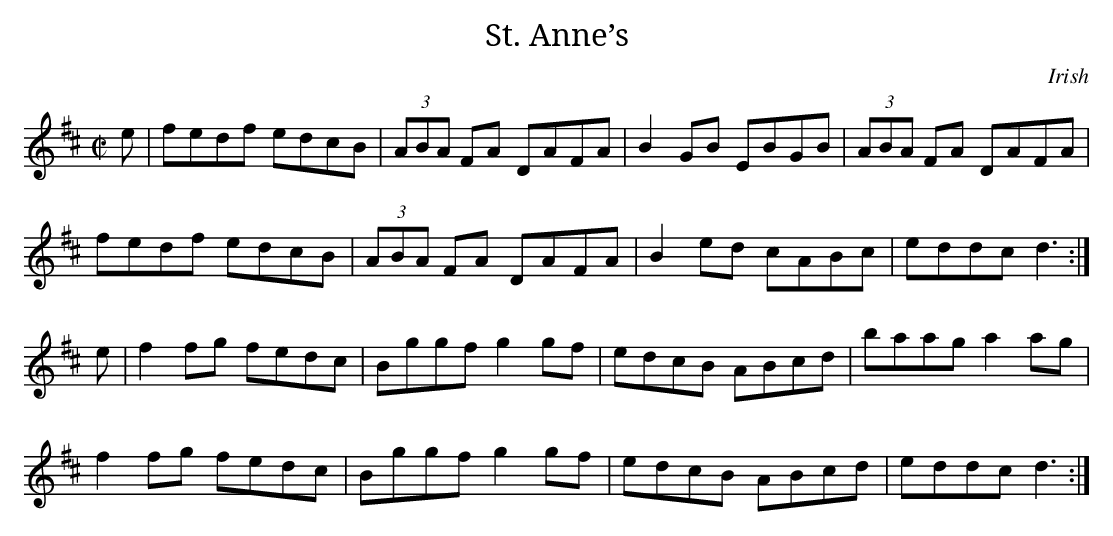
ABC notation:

X:1
T:St. Anne’s
M:C|
K:D
e | fedf edcB | (3ABA FA DAFA | B2 GB EBGB | (3ABA FA DAFA |
fedf edcB | (3ABA FA DAFA | B2 ed cABc | eddc d3 :|
e | f2 fg fedc | Bggf g2 gf | edcB ABcd | baag a2 ag |
f2 fg fedc | Bggf g2 gf | edcB ABcd | eddc d3 :|
